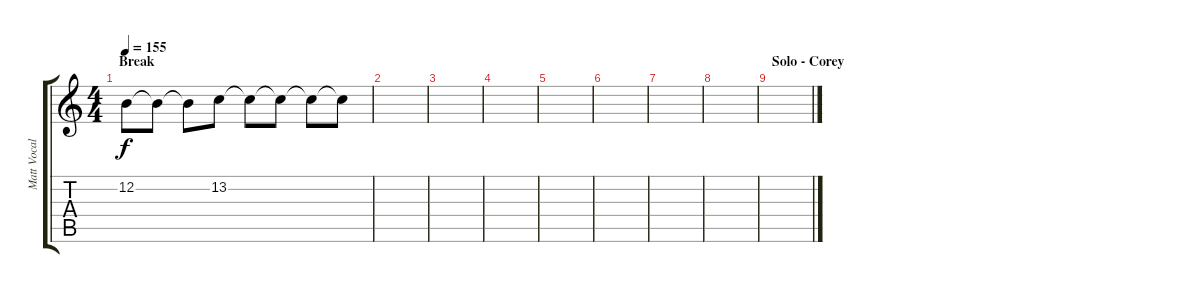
\track ("Matt Vocals" "Matt Vocal") {instrument lead2sawtooth}
\staff {score tabs}
\tuning (E4 B3 G3 D3 A2 D2) {hide}
\ts (4 4)
\section ("" "Break")
\tempo 155
\clef g2
\ks c
12.2.8{dy f} 12.2{t}.8 12.2{t}.8 13.2.8 13.2{t}.8 13.2{t}.8 13.2{t}.8 13.2{t}.8 |
|
|
|
|
|
|
|
\section ("" "Solo - Corey")
